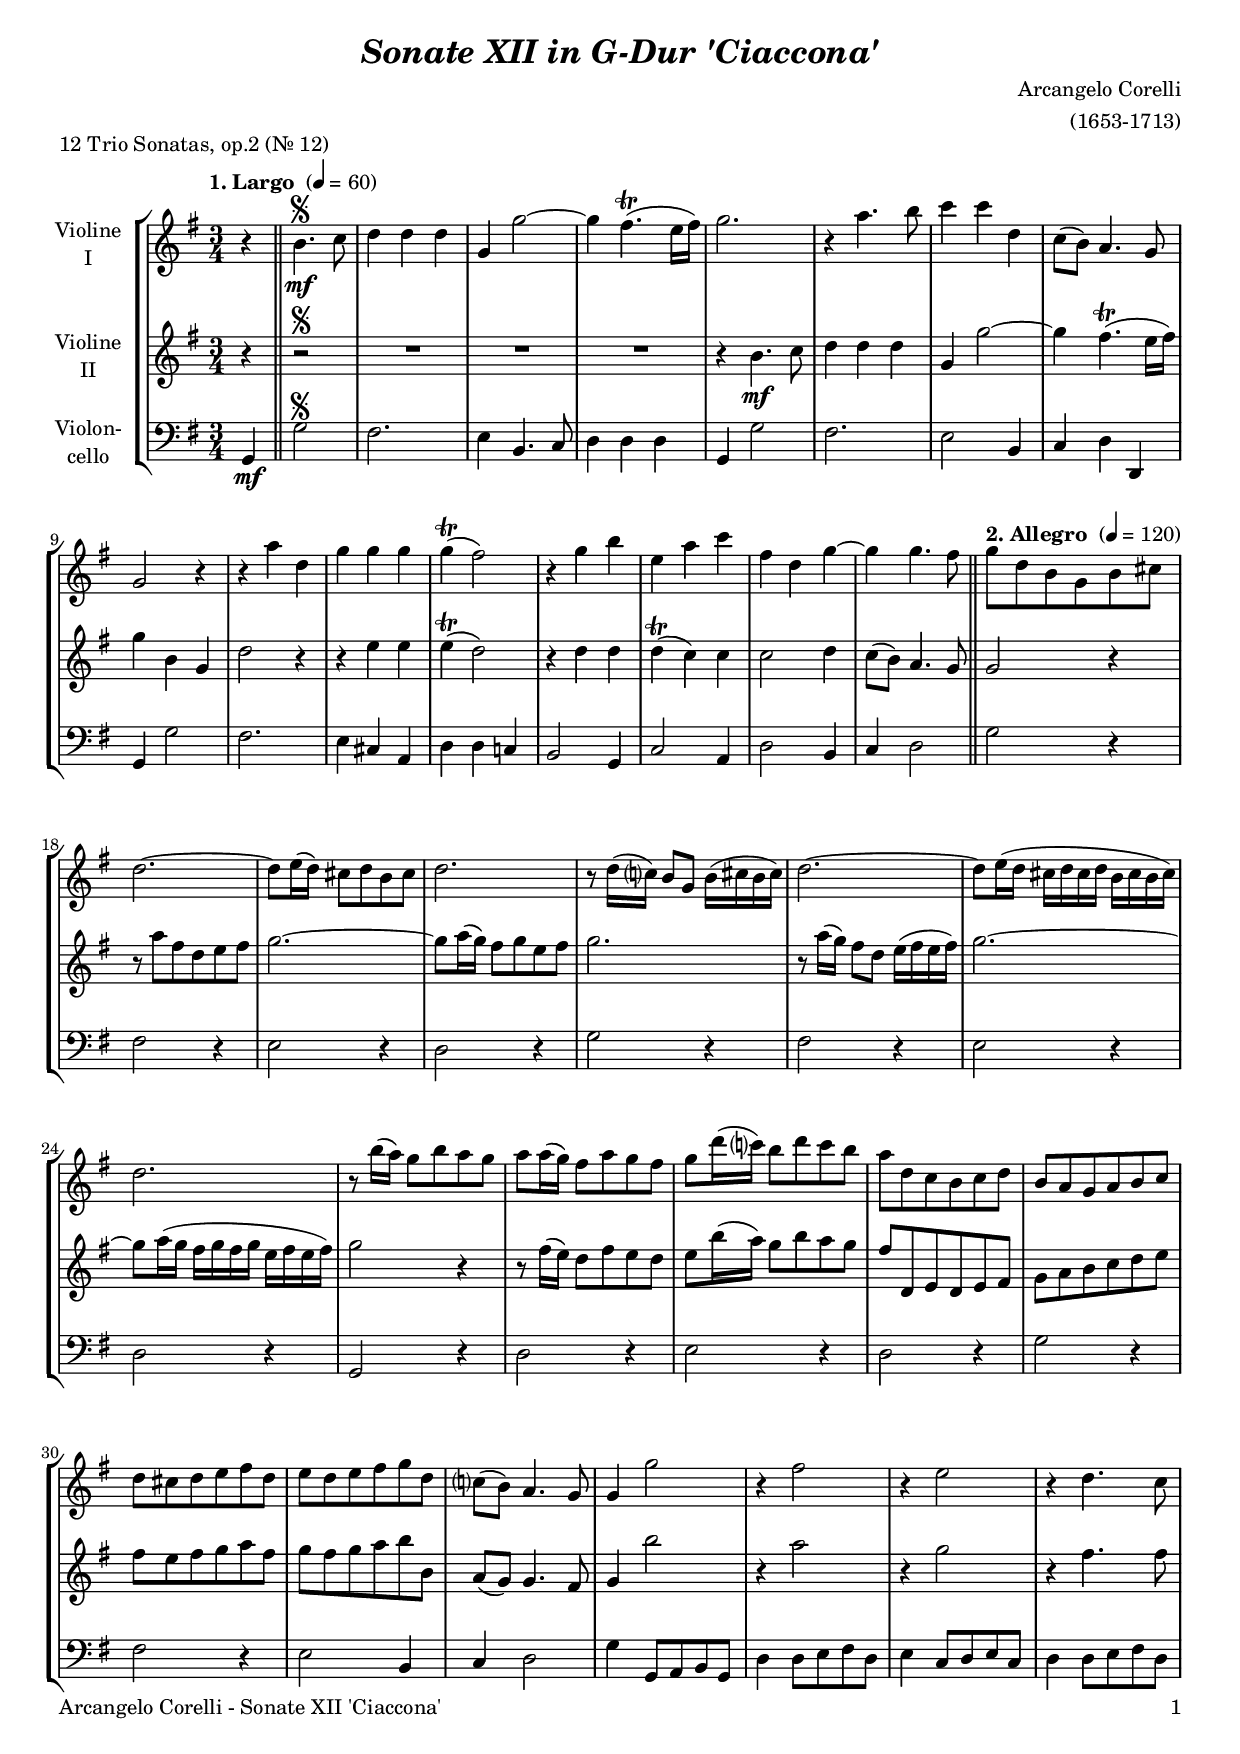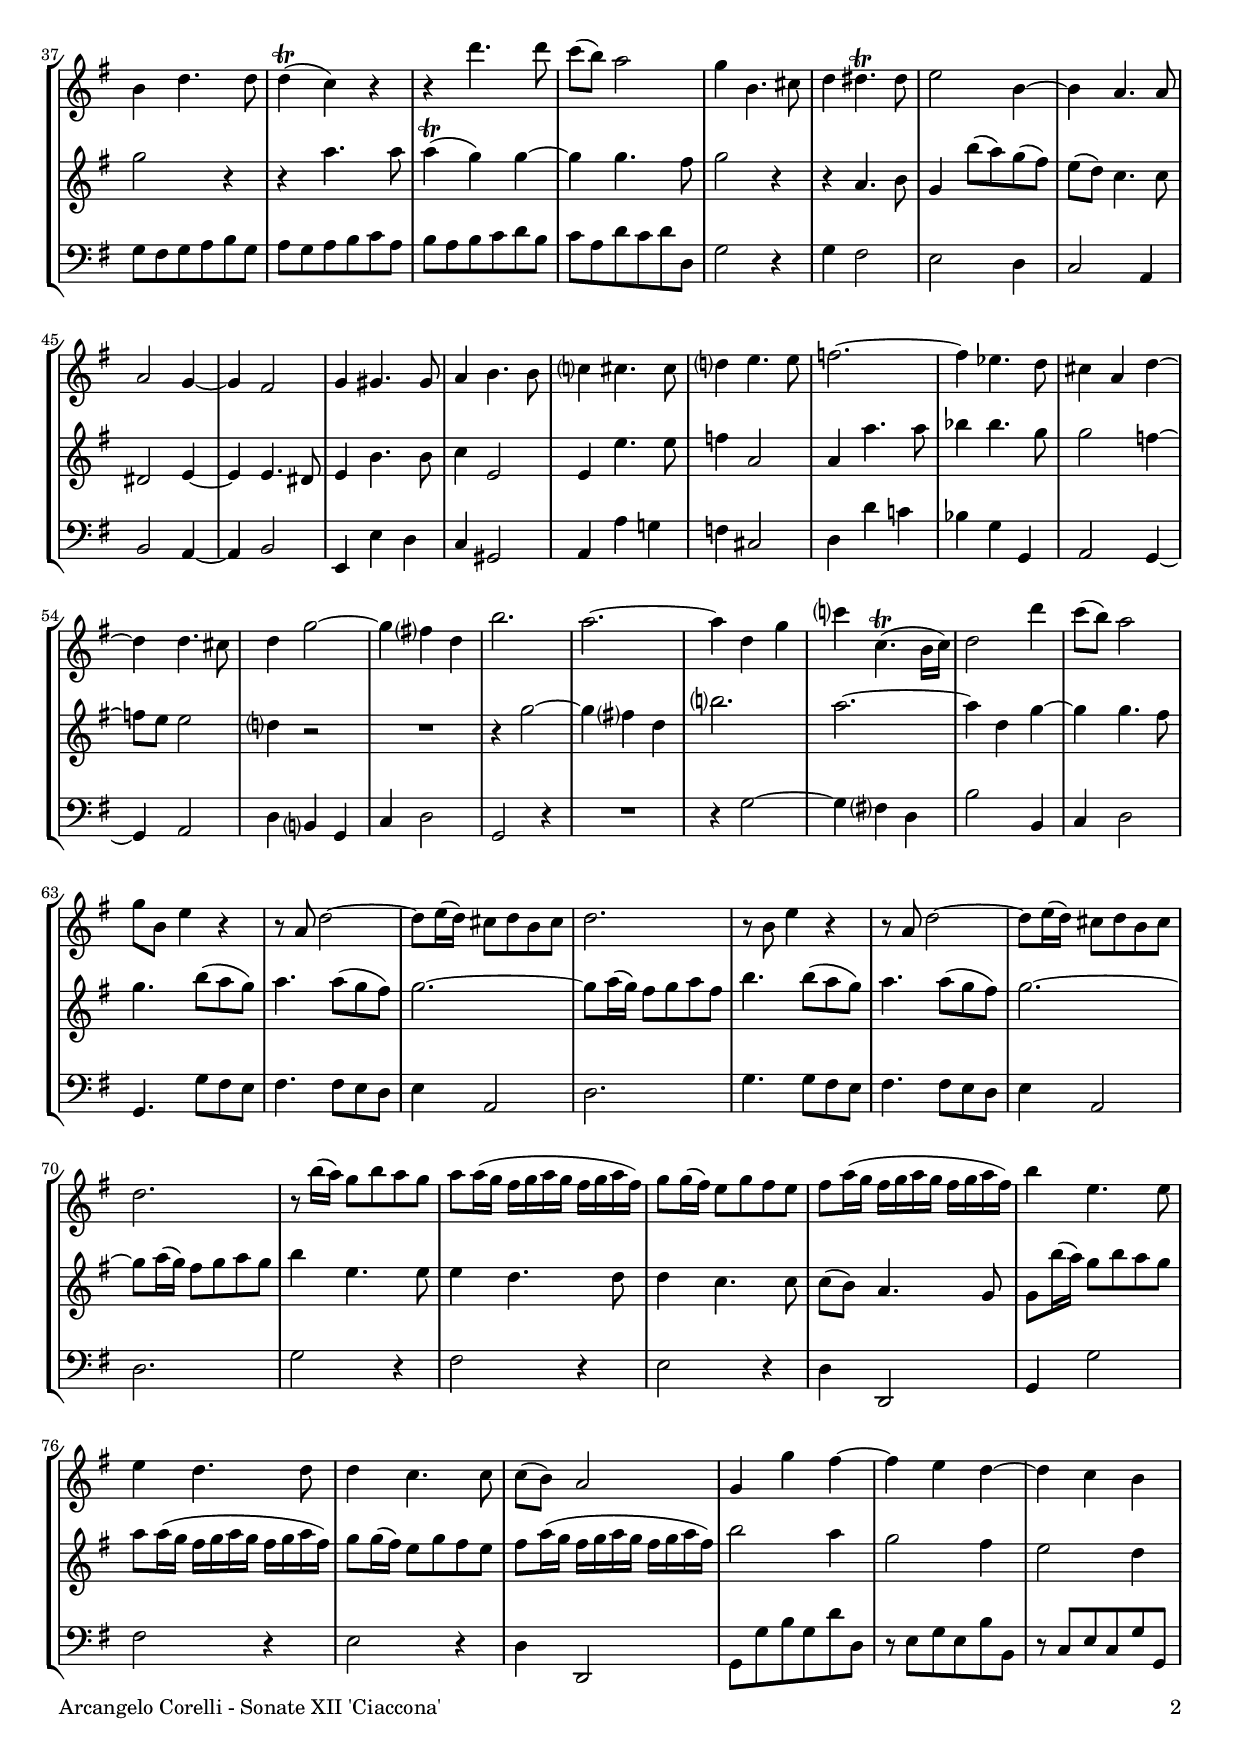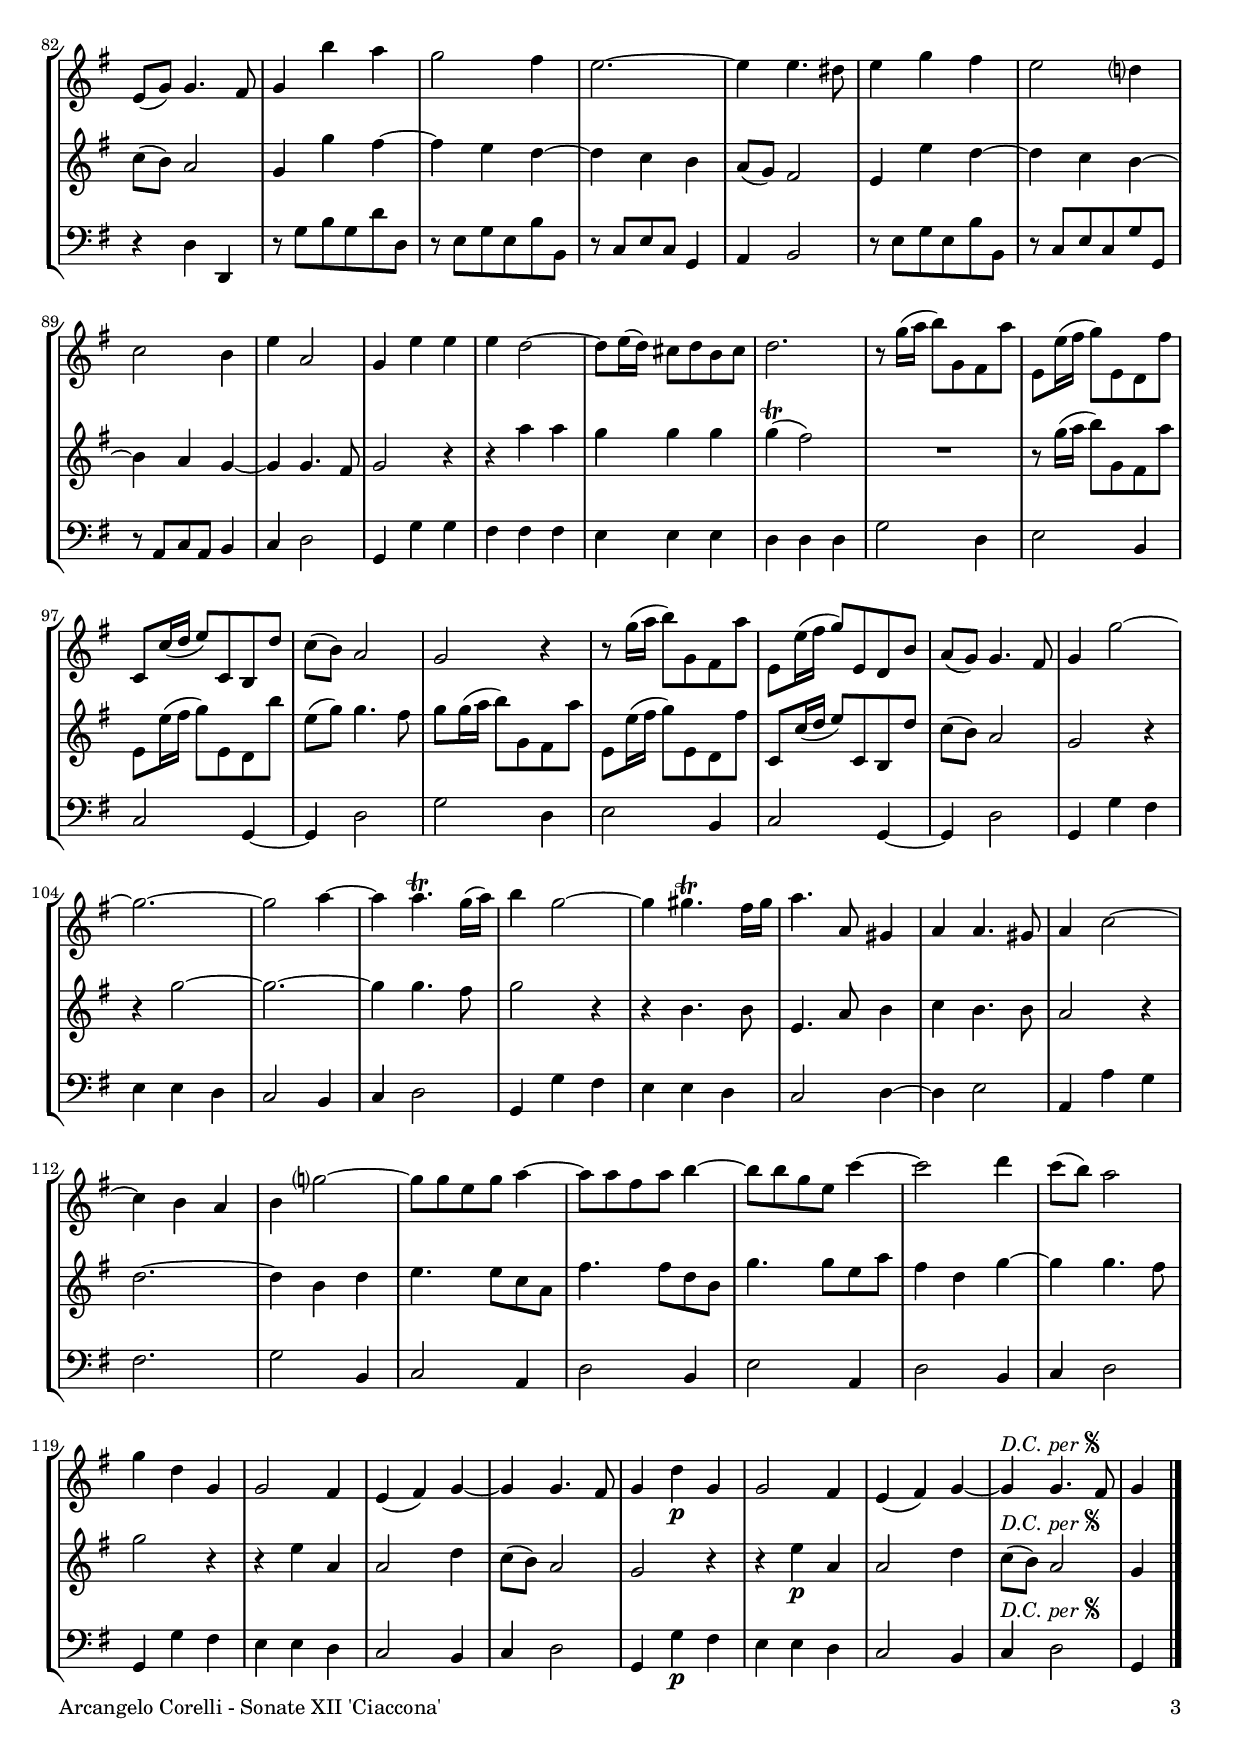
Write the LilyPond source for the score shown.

\version "2.20.2"
\include "deutsch.ly"
  
#(set-global-staff-size 18)

\header {
  title     = \markup \bold \italic "Sonate XII in G-Dur 'Ciaccona'"
  composer  = "Arcangelo Corelli"
  arranger  = "(1653-1713)"
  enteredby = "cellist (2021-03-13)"
  piece     = "12 Trio Sonatas, op.2 (Nr. 12)"
}

voiceconsts = {
  \key g \major
  \time 3/4
  \clef "treble"
% \numericTimeSignature
  % Set default beaming for all staves
%  \set Timing.beamExceptions = #'()
%  \set Timing.baseMoment     = #(ly:make-moment 1 4)
%  \set Timing.beatStructure  = #'(1 1 1)
}

introa = {           \tempo "1. Largo "   4=60 }
introb = { \bar "||" \tempo "2. Allegro " 4=120 }

dcps = \markup { \italic "D.C. per"
		 \tiny \raise #1
		 \musicglyph #"scripts.segno" }
segn = \markup { \musicglyph #"scripts.segno" }

mivl = "violin"
miba = "cello"

va = \relative c'' {
  \voiceconsts

  \introa
  r4 \bar "||" h4.\mf\segno c8
  d4 d d
  g, g'2~
  g4 fis4.(\trill e16 fis)
  g2.

  r4 a4. h8
  c4 c d,
  c8( h) a4. g8
  g2 r4
  r a' d,
  g g g
  g(\trill fis2)

  r4 g h
  e, a c
  fis, d g~
  g g4. fis8

  \introb
  g d h g h cis
  d2.~
  d8 e16( d) cis8 d h cis

  d2.
  r8 d16( c?) h8 g h16( cis h cis)
  d2.~
  d8 e16( d cis d cis d h cis h cis)

  d2.
  r8 h'16( a) g8 h a g
  a a16( g) fis8 a g fis
  g d'16( c?) h8 d c h
  a d, c h c d

  h a g a h c
  d cis d e fis d
  e d e fis g d
  c?( h) a4. g8
  g4 g'2
  r4 fis2
  r4 e2

  r4 d4. c8
  h4 d4. d8
  d4(\trill c) r
  r d'4. d8
  c( h) a2
  g4 h,4. cis8
  d4 dis4.\trill dis8
  e2 h4~

  h a4. a8
  a2 g4~
  g fis2
  g4 gis4. gis8
  a4 h4. h8
  c?4 cis4. cis8
  d?4 e4. e8
  f2.~
  f4 es4. d8

  cis4 a d~
  d d4. cis8
  d4 g2~
  g4 fis? d
  h'2.
  a~
  a4 d, g
  c? c,4.(\trill h16 c)
  d2 d'4
  c8( h) a2

  g8 h, e4 r
  r8 a, d2~
  d8 e16( d) cis8 d h cis
  d2.
  r8 h e4 r
  r8 a, d2~
  d8 e16( d) cis8 d h cis

  d2.
  r8 h'16( a) g8 h a g
  a a16( g fis g a g fis g a fis)
  g8 g16( fis) e8 g fis e
  fis a16( g fis g a g fis g a fis)

  h4 e,4. e8
  e4 d4. d8
  d4 c4. c8
  c( h) a2
  g4 g' fis~

  fis e d~
  d c h
  e,8( g) g4. fis8
  g4 h' a
  g2 fis4
  e2.~
  e4 e4. dis8

  e4 g fis
  e2 d?4
  c2 h4
  e a,2
  g4 e' e
  e d2~
  d8 e16( d) cis8 d h cis

  d2.
  r8 g16( a h8) g, fis a'
  e, e'16( fis g8) e, d fis'
  c, c'16( d e8) c, h d'
  c( h) a2
  g r4

  r8 g'16( a h8) g, fis a'
  e, e'16( fis g8) e, d h'
  a( g) g4. fis8
  g4 g'2~
  g2.~
  g2 a4~
  a a4.\trill g16( a)

  h4 g2~
  g4 gis4.\trill fis16 gis
  a4. a,8 gis4
  a a4. gis8
  a4 c2~
  c4 h a
  h g'?2~

  g8 g e g a4~
  a8 a fis a h4~
  h8 h g e c'4~
  c2 d4
  c8( h) a2
  g4 d g,
  g2 fis4

  e( fis) g~
  g g4. fis8
  g4 d'\p g,
  g2 fis4
  e( fis) g~
  g^\dcps g4. fis8
  g4 \bar "|."
}

vb = \relative c'' {
  \voiceconsts

  \introa
  r4 \bar "||" r2\segno
  R2.*3
  r4 h4.\mf c8

  d4 d d
  g, g'2~
  g4 fis4.(\trill e16 fis)
  g4 h, g
  d'2 r4
  r4 e e
  e(\trill d2)

  r4 d d
  d(\trill c) c
  c2 d4
  c8( h) a4. g8

  \introb
  g2 r4
  r8 a' fis d e fis
  g2.~

  g8 a16( g) fis8 g e fis
  g2.
  r8 a16( g) fis8 d e16( fis e fis)
  g2.~
  
  g8 a16( g fis g fis g e fis e fis)
  g2 r4
  r8 fis16( e) d8 fis e d
  e h'16( a) g8 h a g
  fis d, e d e fis

  g a h c d e
  fis e fis g a fis
  g fis g a h h,
  a( g) g4. fis8
  g4 h'2
  r4 a2
  r4 g2

  r4 fis4. fis8
  g2 r4
  r a4. a8
  a4(\trill g) g~
  g g4. fis8
  g2 r4
  r a,4. h8
  g4 h'8( a) g( fis)

  e( d) c4. c8
  dis,2 e4~
  e e4. dis8
  e4 h'4. h8
  c4 e,2
  e4 e'4. e8
  f4 a,2
  a4 a'4. a8
  b4 b4. g8

  g2 f4~
  f8 e e2
  d?4 r2
  R2.
  r4 g2~
  g4 fis? d
  h'?2.
  a~
  a4 d, g~
  g g4. fis8

  g4. h8( a g)
  a4. a8( g fis)
  g2.~
  g8 a16( g) fis8 g a fis
  h4. h8( a g)
  a4. a8( g fis)
  g2.~

  g8 a16( g) fis8 g a g
  h4 e,4. e8
  e4 d4. d8
  d4 c4. c8
  c( h) a4. g8

  g h'16( a) g8 h a g
  a a16( g fis g a g fis g a fis)
  g8 g16( fis) e8 g fis e
  fis a16( g fis g a g fis g a fis)
  h2 a4

  g2 fis4
  e2 d4
  c8( h) a2
  g4 g' fis~
  fis e d~
  d c h
  a8( g) fis2

  e4 e' d~
  d c h~
  h a g~
  g g4. fis8
  g2 r4
  r a' a
  g g g

  g4(\trill fis2)
  R2.
  r8 g16( a h8) g, fis a'
  e, e'16( fis g8) e, d h''
  e,( g) g4. fis8
  g g16( a h8) g, fis a'

  e, e'16( fis g8) e, d fis'
  c, c'16( d e8) c, h d'
  c( h) a2
  g r4
  r g'2~
  g2.~
  g4 g4. fis8

  g2 r4
  r h,4. h8
  e,4. a8 h4
  c h4. h8
  a2 r4
  d2.~
  d4 h d

  e4. e8 c a
  fis'4. fis8 d h
  g'4. g8 e a
  fis4 d g~
  g g4. fis8
  g2 r4
  r e a,

  a2 d4
  c8( h) a2
  g r4
  r e'\p a,
  a2 d4
  c8(^\dcps h) a2
  g4 \bar "|."
}

vc = \relative c {
  \voiceconsts
  \clef "bass"
  
  \introa
  g4\mf \bar "||" g'2\segno
  fis2.
  e4 h4. c8
  d4 d d
  g, g'2

  fis2.
  e2 h4
  c d d,
  g g'2
  fis2.
  e4 cis a
  d d c!

  h2 g4
  c2 a4
  d2 h4
  c d2

  \introb
  g r4
  fis2 r4
  e2 r4

  d2 r4
  g2 r4
  fis2 r4
  e2 r4

  d2 r4
  g,2 r4
  d'2 r4
  e2 r4
  d2 r4

  g2 r4
  fis2 r4
  e2 h4
  c d2
  g4 g,8 a h g
  d'4 d8 e fis d
  e4 c8 d e c

  d4 d8 e fis d
  g fis g a h g
  a g a h c a h a h c d h
  c a d c d d,
  g2 r4
  g fis2
  e d4

  c2 a4
  h2 a4~
  a h2
  e,4 e' d
  c gis2
  a4 a' g!
  f cis2
  d4 d' c!
  b g g,

  a2 g4~
  g a2
  d4 h? g
  c d2
  g, r4
  R2.
  r4 g'2~
  g4 fis? d
  h'2 h,4
  c d2

  g,4. g'8 fis e
  fis4. fis8 e d
  e4 a,2
  d2.
  g4. g8 fis e
  fis4. fis8 e d
  e4 a,2

  d2.
  g2 r4
  fis2 r4
  e2 r4
  d d,2

  g4 g'2
  fis r4
  e2 r4
  d d,2
  g8 g' h g d' d,

  r e g e h' h,
  r c e c g' g,
  r4 d' d,
  r8 g' h g d' d,
  r e g e h' h,
  r c e c g4
  a h2

  r8 e g e h' h,
  r c e c g' g,
  r a c a h4
  c d2
  g,4 g' g
  fis fis fis
  e e e

  d d d
  g2 d4
  e2 h4
  c2 g4~
  g d'2
  g d4

  e2 h4
  c2 g4~
  g d'2
  g,4 g' fis
  e e d
  c2 h4
  c d2

  g,4 g' fis
  e e d
  c2 d4~
  d e2
  a,4 a' g
  fis2.
  g2 h,4

  c2 a4
  d2 h4
  e2 a,4
  d2 h4
  c d2
  g,4 g' fis
  e e d

  c2 h4
  c d2
  g,4 g'\p fis
  e e d
  c2 h4
  c^\dcps d2
  g,4 \bar "|."
}


music = \new StaffGroup <<
      \new Staff {
	\set Staff.midiInstrument = \mivl
	\set Staff.instrumentName = \markup \center-column { "Violine" "I" }
	\transpose g g { \va }
      }
      
      \new Staff {
	\set Staff.midiInstrument = \mivl
	\set Staff.instrumentName = \markup \center-column { "Violine" "II" }
	\transpose g g { \vb }
      }
      
      \new Staff {
	\set Staff.midiInstrument = \miba
	\set Staff.instrumentName = \markup \center-column { "Violon-" "cello" }
	\transpose g g { \vc }
      }
>>

\book {
   \paper {
    print-page-number = ##t
    print-first-page-number = ##t
    ragged-last-bottom = ##f
    oddHeaderMarkup = \markup \null
    evenHeaderMarkup = \markup \null
    oddFooterMarkup = \markup {
      \fill-line {
        \on-the-fly #print-page-number-check-first
        "Arcangelo Corelli - Sonate XII 'Ciaccona'" \fromproperty #'page:page-number-string
      }
    }
    evenFooterMarkup = \oddFooterMarkup
  } \score {
    \music
    \layout {}
  }

  \score {
    \unfoldRepeats \music

    \midi {
      \context {
        \Score
      }
    }
  }
}